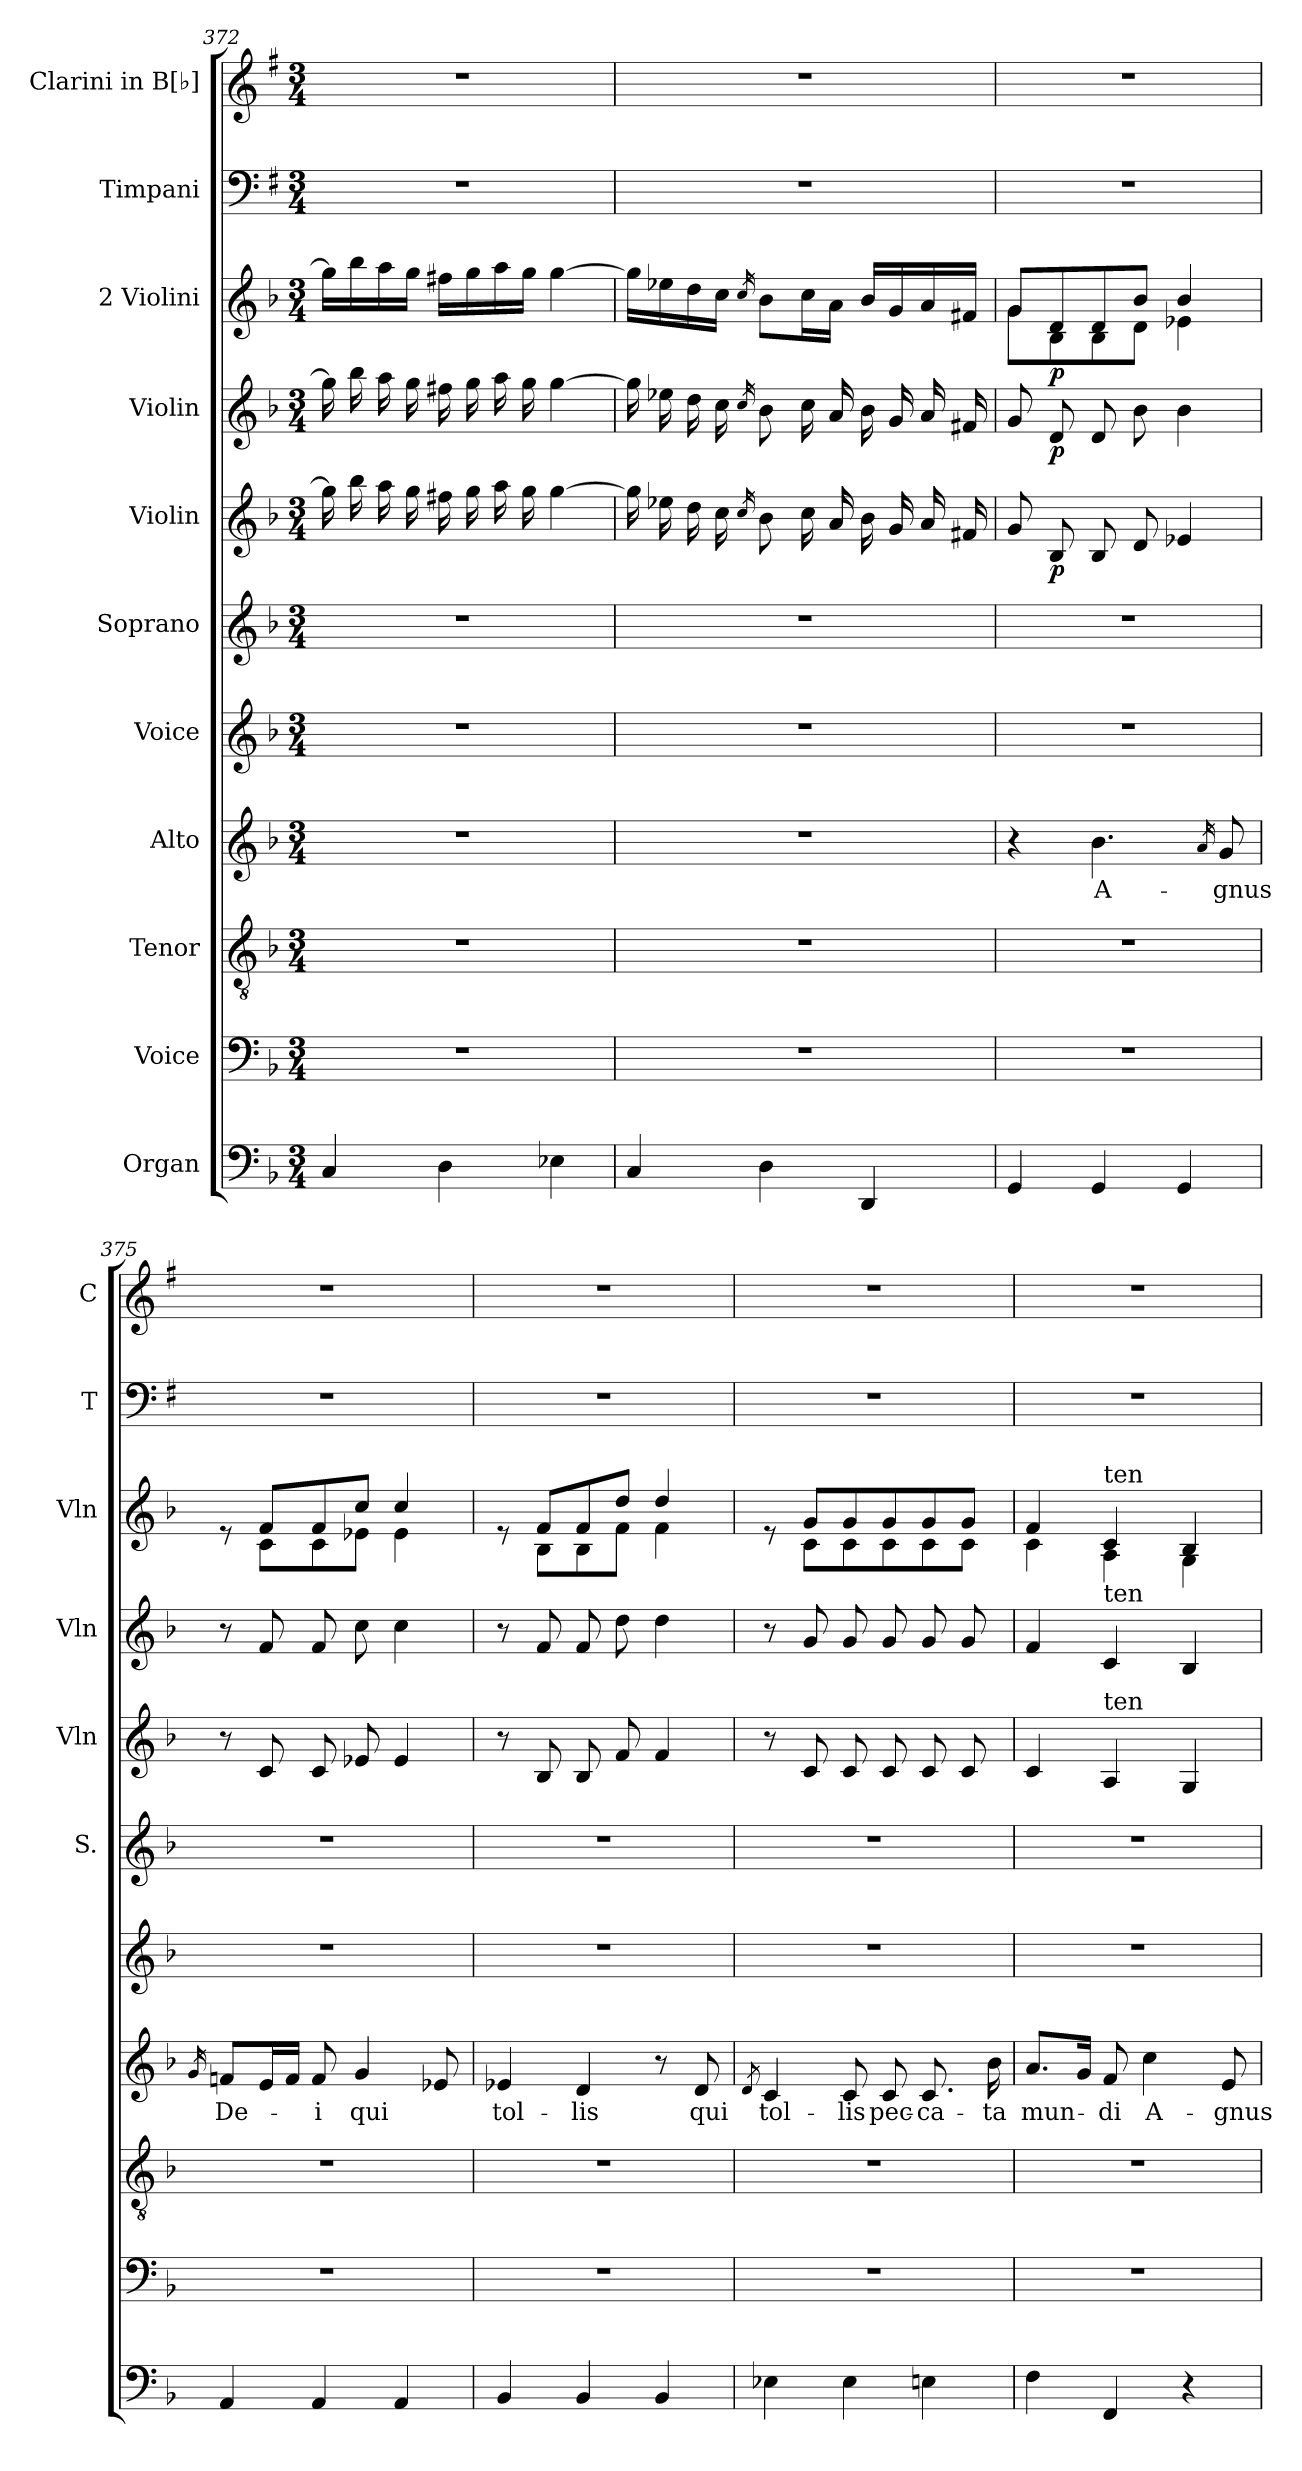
**kern	**kern	**kern	**kern	**text	**kern	**kern	**kern	**dynam	**kern	**dynam	**kern	**dynam	**kern	**kern
*part11	*part10	*part9	*part8	*part8	*part7	*part6	*part5	*part5	*part4	*part4	*part3	*part3	*part2	*part1
*staff11	*staff10	*staff9	*staff8	*staff8	*staff7	*staff6	*staff5	*staff5	*staff4	*staff4	*staff3	*staff3	*staff2	*staff1
*I"Organ	*I"Voice	*I"Tenor	*I"Alto	*	*I"Voice	*I"Soprano	*I"Violin	*	*I"Violin	*	*I"2 Violini	*	*I"Timpani	*I"Clarini in B[♭]
*	*	*	*	*	*	*I'S.	*I'Vln	*	*I'Vln	*	*I'Vln	*	*I'T	*I'C
*clefF4	*clefF4	*clefGv2	*clefG2	*	*clefG2	*clefG2	*clefG2	*	*clefG2	*	*clefG2	*	*clefF4	*clefG2
*	*	*	*	*	*	*	*	*	*	*	*	*	*ITrd1c2	*ITrd1c2
*k[b-]	*k[b-]	*k[b-]	*k[b-]	*	*k[b-]	*k[b-]	*k[b-]	*	*k[b-]	*	*k[b-]	*	*k[b-]	*k[b-]
*M3/4	*M3/4	*M3/4	*M3/4	*	*M3/4	*M3/4	*M3/4	*	*M3/4	*	*M3/4	*	*M3/4	*M3/4
=372	=372	=372	=372	=372	=372	=372	=372	=372	=372	=372	=372	=372	=372	=372
4C/	2.r	2.r	2.r	.	2.r	2.r	16gg\]	.	16gg\]	.	16gg\LL]	.	2.r	2.r
.	.	.	.	.	.	.	16bb-\	.	16bb-\	.	16bb-\	.	.	.
.	.	.	.	.	.	.	16aa\	.	16aa\	.	16aa\	.	.	.
.	.	.	.	.	.	.	16gg\	.	16gg\	.	16gg\JJ	.	.	.
4D\	.	.	.	.	.	.	16ff#X\	.	16ff#X\	.	16ff#X\LL	.	.	.
.	.	.	.	.	.	.	16gg\	.	16gg\	.	16gg\	.	.	.
.	.	.	.	.	.	.	16aa\	.	16aa\	.	16aa\	.	.	.
.	.	.	.	.	.	.	16gg\	.	16gg\	.	16gg\JJ	.	.	.
4E-X\	.	.	.	.	.	.	[4gg\	.	[4gg\	.	[4gg\	.	.	.
=373	=373	=373	=373	=373	=373	=373	=373	=373	=373	=373	=373	=373	=373	=373
4C/	2.r	2.r	2.r	.	2.r	2.r	16gg\]	.	16gg\]	.	16gg\LL]	.	2.r	2.r
.	.	.	.	.	.	.	16ee-X\	.	16ee-X\	.	16ee-X\	.	.	.
.	.	.	.	.	.	.	16dd\	.	16dd\	.	16dd\	.	.	.
.	.	.	.	.	.	.	16cc\	.	16cc\	.	16cc\JJ	.	.	.
.	.	.	.	.	.	.	16qcc/	.	16qcc/	.	16qcc/	.	.	.
4D\	.	.	.	.	.	.	8b-\	.	8b-\	.	8b-\L	.	.	.
.	.	.	.	.	.	.	16cc\	.	16cc\	.	16cc\L	.	.	.
.	.	.	.	.	.	.	16a/	.	16a/	.	16a\JJ	.	.	.
4DD/	.	.	.	.	.	.	16b-\	.	16b-\	.	16b-/LL	.	.	.
.	.	.	.	.	.	.	16g/	.	16g/	.	16g/	.	.	.
.	.	.	.	.	.	.	16a/	.	16a/	.	16a/	.	.	.
.	.	.	.	.	.	.	16f#X/	.	16f#X/	.	16f#X/JJ	.	.	.
=374	=374	=374	=374	=374	=374	=374	=374	=374	=374	=374	=374	=374	=374	=374
*	*	*	*	*	*	*	*	*	*	*	*^	*	*	*
4GG/	2.r	2.r	4r	.	2.r	2.r	8g/	.	8g/	.	8g/L	8g\L	.	2.r	2.r
!	!	!	!	!	!	!	!	!LO:DY:b	!	!LO:DY:b	!	!	!LO:DY:b	!	!
.	.	.	.	.	.	.	8B-/	p	8d/	p	8d/	8B-\	p	.	.
!	!	!	!	!LO:LY:b	!	!	!	!	!	!	!	!	!	!	!
4GG/	.	.	4.b-\	A-	.	.	8B-/	.	8d/	.	8d/	8B-\	.	.	.
.	.	.	.	.	.	.	8d/	.	8b-\	.	8b-/J	8d\J	.	.	.
4GG/	.	.	.	.	.	.	4e-X/	.	4b-\	.	4b-/	4e-X\	.	.	.
.	.	.	16qa/	.	.	.	.	.	.	.	.	.	.	.	.
!	!	!	!	!LO:LY:b	!	!	!	!	!	!	!	!	!	!	!
.	.	.	8g/	-gnus	.	.	.	.	.	.	.	.	.	.	.
!!LO:LB:g=z
=375	=375	=375	=375	=375	=375	=375	=375	=375	=375	=375	=375	=375	=375	=375	=375
.	.	.	16qg/	.	.	.	.	.	.	.	.	.	.	.	.
!	!	!	!	!LO:LY:b	!	!	!	!	!	!	!	!	!	!	!
4AA/	2.r	2.r	8fn/L	De-	2.r	2.r	8r	.	8r	.	8re	8ryy	.	2.r	2.r
.	.	.	16e/L	.	.	.	8c/	.	8f/	.	8f/L	8c\L	.	.	.
.	.	.	16f/JJ	.	.	.	.	.	.	.	.	.	.	.	.
!	!	!	!	!LO:LY:b	!	!	!	!	!	!	!	!	!	!	!
4AA/	.	.	8f/	-i	.	.	8c/	.	8f/	.	8f/	8c\	.	.	.
!	!	!	!	!LO:LY:b	!	!	!	!	!	!	!	!	!	!	!
.	.	.	4g/	qui	.	.	8e-X/	.	8cc\	.	8cc/J	8e-X\J	.	.	.
4AA/	.	.	.	.	.	.	4e-/	.	4cc\	.	4cc/	4e-\	.	.	.
.	.	.	8e-X/	.	.	.	.	.	.	.	.	.	.	.	.
=376	=376	=376	=376	=376	=376	=376	=376	=376	=376	=376	=376	=376	=376	=376	=376
!	!	!	!	!LO:LY:b	!	!	!	!	!	!	!	!	!	!	!
4BB-/	2.r	2.r	4e-X/	tol-	2.r	2.r	8r	.	8r	.	8re	8ryy	.	2.r	2.r
.	.	.	.	.	.	.	8B-/	.	8f/	.	8f/L	8B-\L	.	.	.
!	!	!	!	!LO:LY:b	!	!	!	!	!	!	!	!	!	!	!
4BB-/	.	.	4d/	-lis	.	.	8B-/	.	8f/	.	8f/	8B-\	.	.	.
.	.	.	.	.	.	.	8f/	.	8dd\	.	8dd/J	8f\J	.	.	.
4BB-/	.	.	8r	.	.	.	4f/	.	4dd\	.	4dd/	4f\	.	.	.
!	!	!	!	!LO:LY:b	!	!	!	!	!	!	!	!	!	!	!
.	.	.	8d/	qui	.	.	.	.	.	.	.	.	.	.	.
=377	=377	=377	=377	=377	=377	=377	=377	=377	=377	=377	=377	=377	=377	=377	=377
.	.	.	8qd/	.	.	.	.	.	.	.	.	.	.	.	.
!	!	!	!	!LO:LY:b	!	!	!	!	!	!	!	!	!	!	!
4E-X\	2.r	2.r	4c/	tol-	2.r	2.r	8r	.	8r	.	8re	8ryy	.	2.r	2.r
.	.	.	.	.	.	.	8c/	.	8g/	.	8g/L	8c\L	.	.	.
!	!	!	!	!LO:LY:b	!	!	!	!	!	!	!	!	!	!	!
4E-\	.	.	8c/	-lis	.	.	8c/	.	8g/	.	8g/	8c\	.	.	.
!	!	!	!	!LO:LY:b	!	!	!	!	!	!	!	!	!	!	!
.	.	.	8c/	pec-	.	.	8c/	.	8g/	.	8g/	8c\	.	.	.
!	!	!	!	!LO:LY:b	!	!	!	!	!	!	!	!	!	!	!
4En\	.	.	8.c/	-ca-	.	.	8c/	.	8g/	.	8g/	8c\	.	.	.
.	.	.	.	.	.	.	8c/	.	8g/	.	8g/J	8c\J	.	.	.
!	!	!	!	!LO:LY:b	!	!	!	!	!	!	!	!	!	!	!
.	.	.	16b-\	-ta	.	.	.	.	.	.	.	.	.	.	.
=378	=378	=378	=378	=378	=378	=378	=378	=378	=378	=378	=378	=378	=378	=378	=378
!	!	!	!	!LO:LY:b	!	!	!	!	!	!	!	!	!	!	!
4F\	2.r	2.r	8.a/L	mun-	2.r	2.r	4c/	.	4f/	.	4f/	4c\	.	2.r	2.r
.	.	.	16g/Jk	.	.	.	.	.	.	.	.	.	.	.	.
!	!	!	!	!	!	!	!	!	!	!	!LO:TX:a:t=ten	!	!	!	!
!	!	!	!	!	!	!	!	!	!LO:TX:a:t=ten	!	!	!	!	!	!
!	!	!	!	!	!	!	!LO:TX:a:t=ten	!	!	!	!	!	!	!	!
!	!	!	!	!LO:LY:b	!	!	!	!	!	!	!	!	!	!	!
4FF/	.	.	8f/	-di	.	.	4A/	.	4c/	.	4c/	4A\	.	.	.
!	!	!	!	!LO:LY:b	!	!	!	!	!	!	!	!	!	!	!
.	.	.	4cc\	A-	.	.	.	.	.	.	.	.	.	.	.
4r	.	.	.	.	.	.	4G/	.	4B-/	.	4B-/	4G\	.	.	.
!	!	!	!	!LO:LY:b	!	!	!	!	!	!	!	!	!	!	!
.	.	.	8e/	-gnus	.	.	.	.	.	.	.	.	.	.	.
*	*	*	*	*	*	*	*	*	*	*	*v	*v	*	*	*
=	=	=	=	=	=	=	=	=	=	=	=	=	=	=
*-	*-	*-	*-	*-	*-	*-	*-	*-	*-	*-	*-	*-	*-	*-
